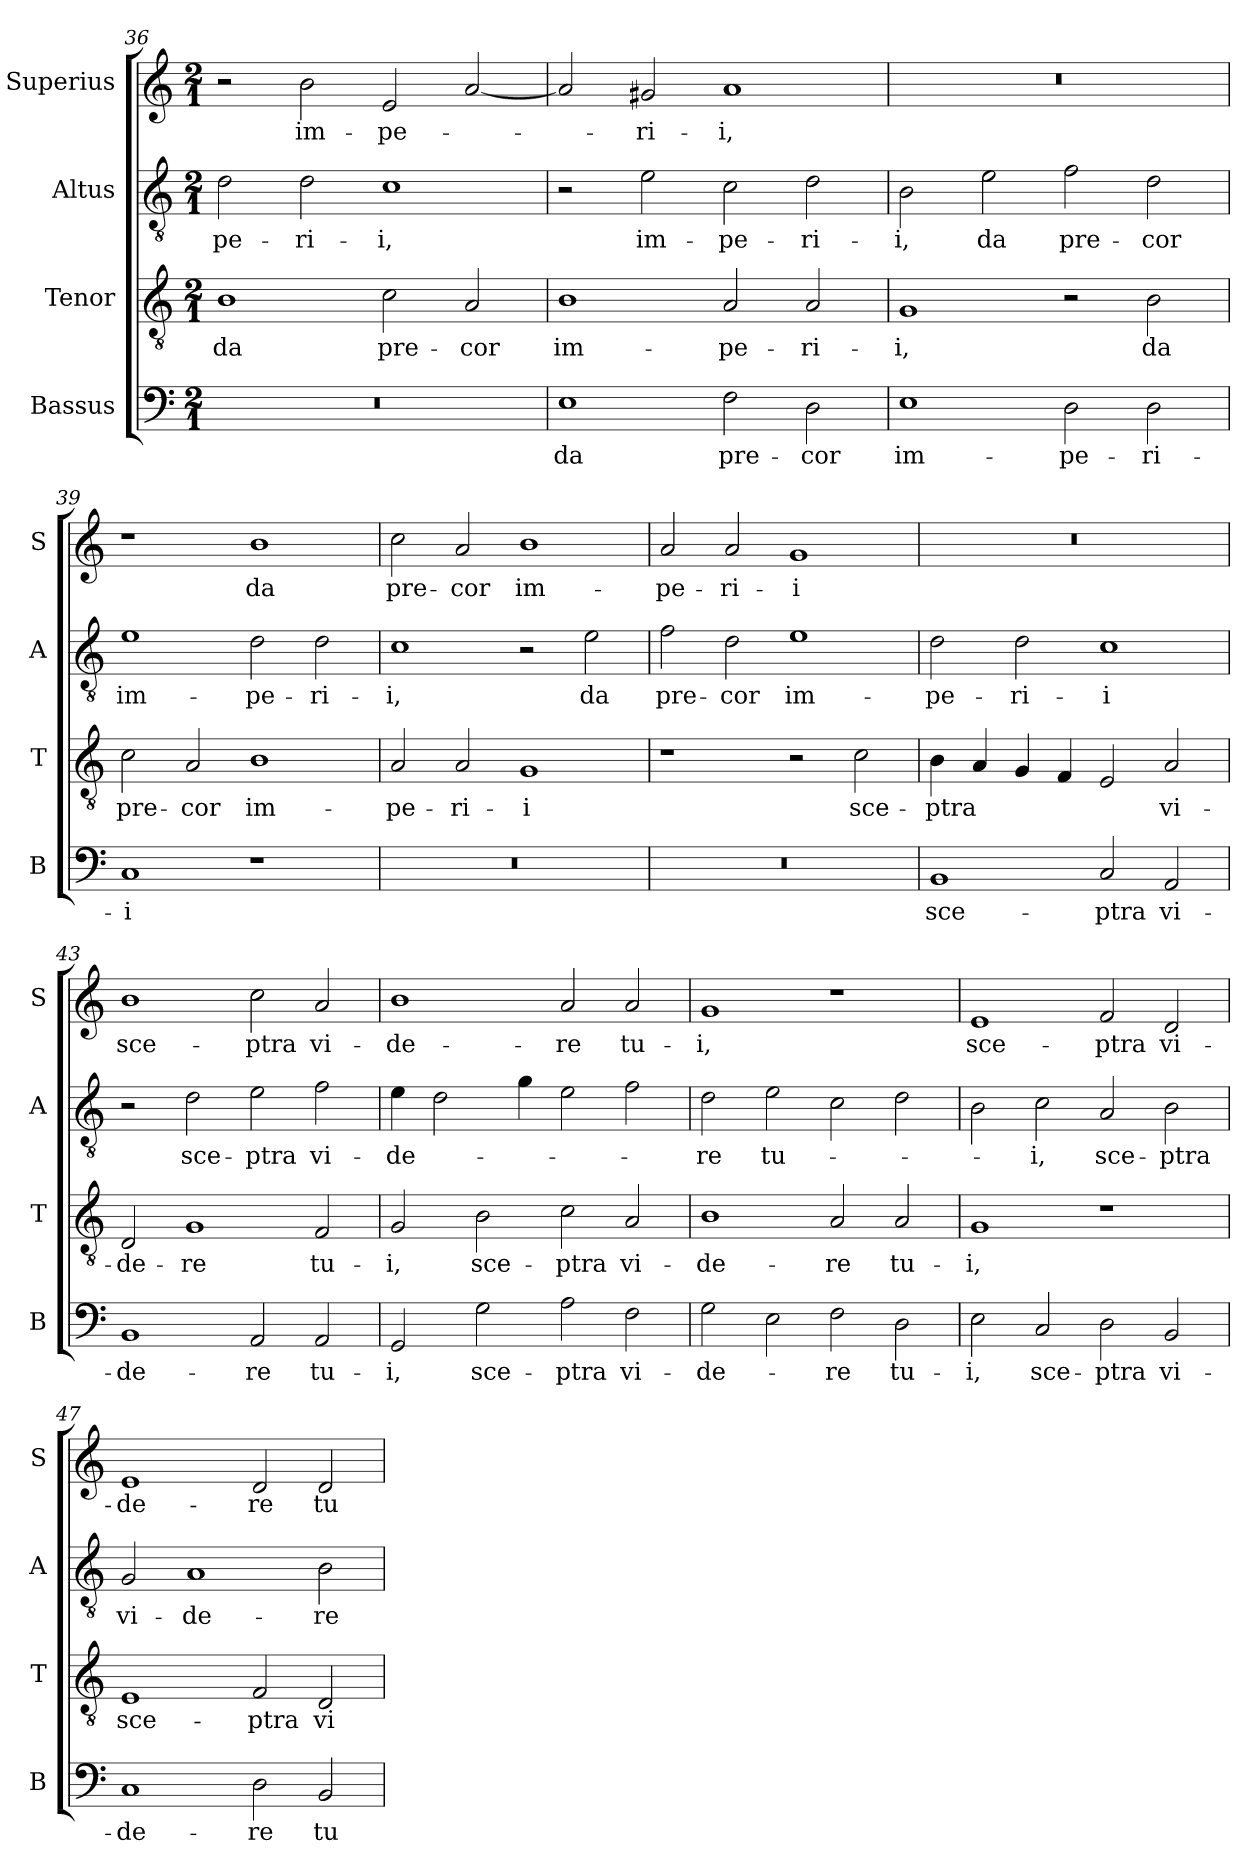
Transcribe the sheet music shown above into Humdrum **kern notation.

**kern	**text	**kern	**text	**kern	**text	**kern	**text
*part4	*part4	*part3	*part3	*part2	*part2	*part1	*part1
*staff4	*staff4	*staff3	*staff3	*staff2	*staff2	*staff1	*staff1
*I"Bassus	*	*I"Tenor	*	*I"Altus	*	*I"Superius	*
*I'B	*	*I'T	*	*I'A	*	*I'S	*
*clefF4	*	*clefGv2	*	*clefGv2	*	*clefG2	*
*k[]	*	*k[]	*	*k[]	*	*k[]	*
*M2/1	*	*M2/1	*	*M2/1	*	*M2/1	*
=36	=36	=36	=36	=36	=36	=36	=36
0r	.	1B	da	2d	-pe-	2r	.
.	.	.	.	2d	-ri-	2b	im-
.	.	2c	pre-	1c	-i,	2e	-pe-
.	.	2A	-cor	.	.	[2a	.
=37	=37	=37	=37	=37	=37	=37	=37
1E	da	1B	im-	2r	.	2a]	.
.	.	.	.	2e	im-	2g#X	-ri-
2F	pre-	2A	-pe-	2c	-pe-	1a	-i,
2D	-cor	2A	-ri-	2d	-ri-	.	.
=38	=38	=38	=38	=38	=38	=38	=38
1E	im-	1G	-i,	2B	-i,	0r	.
.	.	.	.	2e	da	.	.
2D	-pe-	2r	.	2f	pre-	.	.
2D	-ri-	2B	da	2d	-cor	.	.
=39	=39	=39	=39	=39	=39	=39	=39
1C	-i	2c	pre-	1e	im-	1r	.
.	.	2A	-cor	.	.	.	.
1r	.	1B	im-	2d	-pe-	1b	da
.	.	.	.	2d	-ri-	.	.
=40	=40	=40	=40	=40	=40	=40	=40
0r	.	2A	-pe-	1c	-i,	2cc	pre-
.	.	2A	-ri-	.	.	2a	-cor
.	.	1G	-i	2r	.	1b	im-
.	.	.	.	2e	da	.	.
=41	=41	=41	=41	=41	=41	=41	=41
0r	.	1r	.	2f	pre-	2a	-pe-
.	.	.	.	2d	-cor	2a	-ri-
.	.	2r	.	1e	im-	1g	-i
.	.	2c	sce-	.	.	.	.
=42	=42	=42	=42	=42	=42	=42	=42
1BB	sce-	4B	-ptra	2d	-pe-	0r	.
.	.	4A	.	.	.	.	.
.	.	4G	.	2d	-ri-	.	.
.	.	4F	.	.	.	.	.
2C	-ptra	2E	.	1c	-i	.	.
2AA	vi-	2A	vi-	.	.	.	.
=43	=43	=43	=43	=43	=43	=43	=43
1BB	-de-	2D	-de-	2r	.	1b	sce-
.	.	1G	-re	2d	sce-	.	.
2AA	-re	.	.	2e	-ptra	2cc	-ptra
2AA	tu-	2F	tu-	2f	vi-	2a	vi-
=44	=44	=44	=44	=44	=44	=44	=44
2GG	-i,	2G	-i,	4e	-de-	1b	-de-
.	.	.	.	2d	.	.	.
2G	sce-	2B	sce-	.	.	.	.
.	.	.	.	4g	.	.	.
2A	-ptra	2c	-ptra	2e	.	2a	-re
2F	vi-	2A	vi-	2f	.	2a	tu-
=45	=45	=45	=45	=45	=45	=45	=45
2G	-de-	1B	-de-	2d	-re	1g	-i,
2E	.	.	.	2e	tu-	.	.
2F	-re	2A	-re	2c	.	1r	.
2D	tu-	2A	tu-	2d	.	.	.
=46	=46	=46	=46	=46	=46	=46	=46
2E	-i,	1G	-i,	2B	.	1e	sce-
2C	sce-	.	.	2c	-i,	.	.
2D	-ptra	1r	.	2A	sce-	2f	-ptra
2BB	vi-	.	.	2B	-ptra	2d	vi-
=47	=47	=47	=47	=47	=47	=47	=47
1C	-de-	1E	sce-	2G	vi-	1e	-de-
.	.	.	.	1A	-de-	.	.
2D	-re	2F	-ptra	.	.	2d	-re
2BB	tu-	2D	vi-	2B	-re	2d	tu-
=	=	=	=	=	=	=	=
*-	*-	*-	*-	*-	*-	*-	*-
